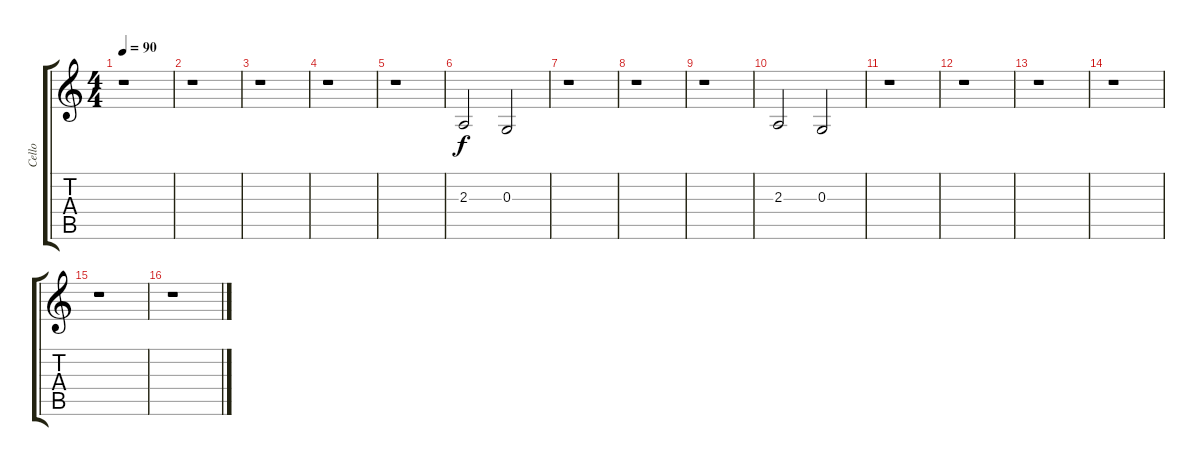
\track ("Cello" "Cello") {instrument cello}
\staff {score tabs}
\tuning (E4 B3 G3 D3 A2 E2) {hide}
\ts (4 4)
\tempo 90
\clef g2
\ks c
r.1{dy f} |
r.1 |
r.1 |
r.1 |
r.1 |
2.3.2 0.3.2 |
r.1 |
r.1 |
r.1 |
2.3.2 0.3.2 |
r.1 |
r.1 |
r.1 |
r.1 |
r.1 |
r.1
